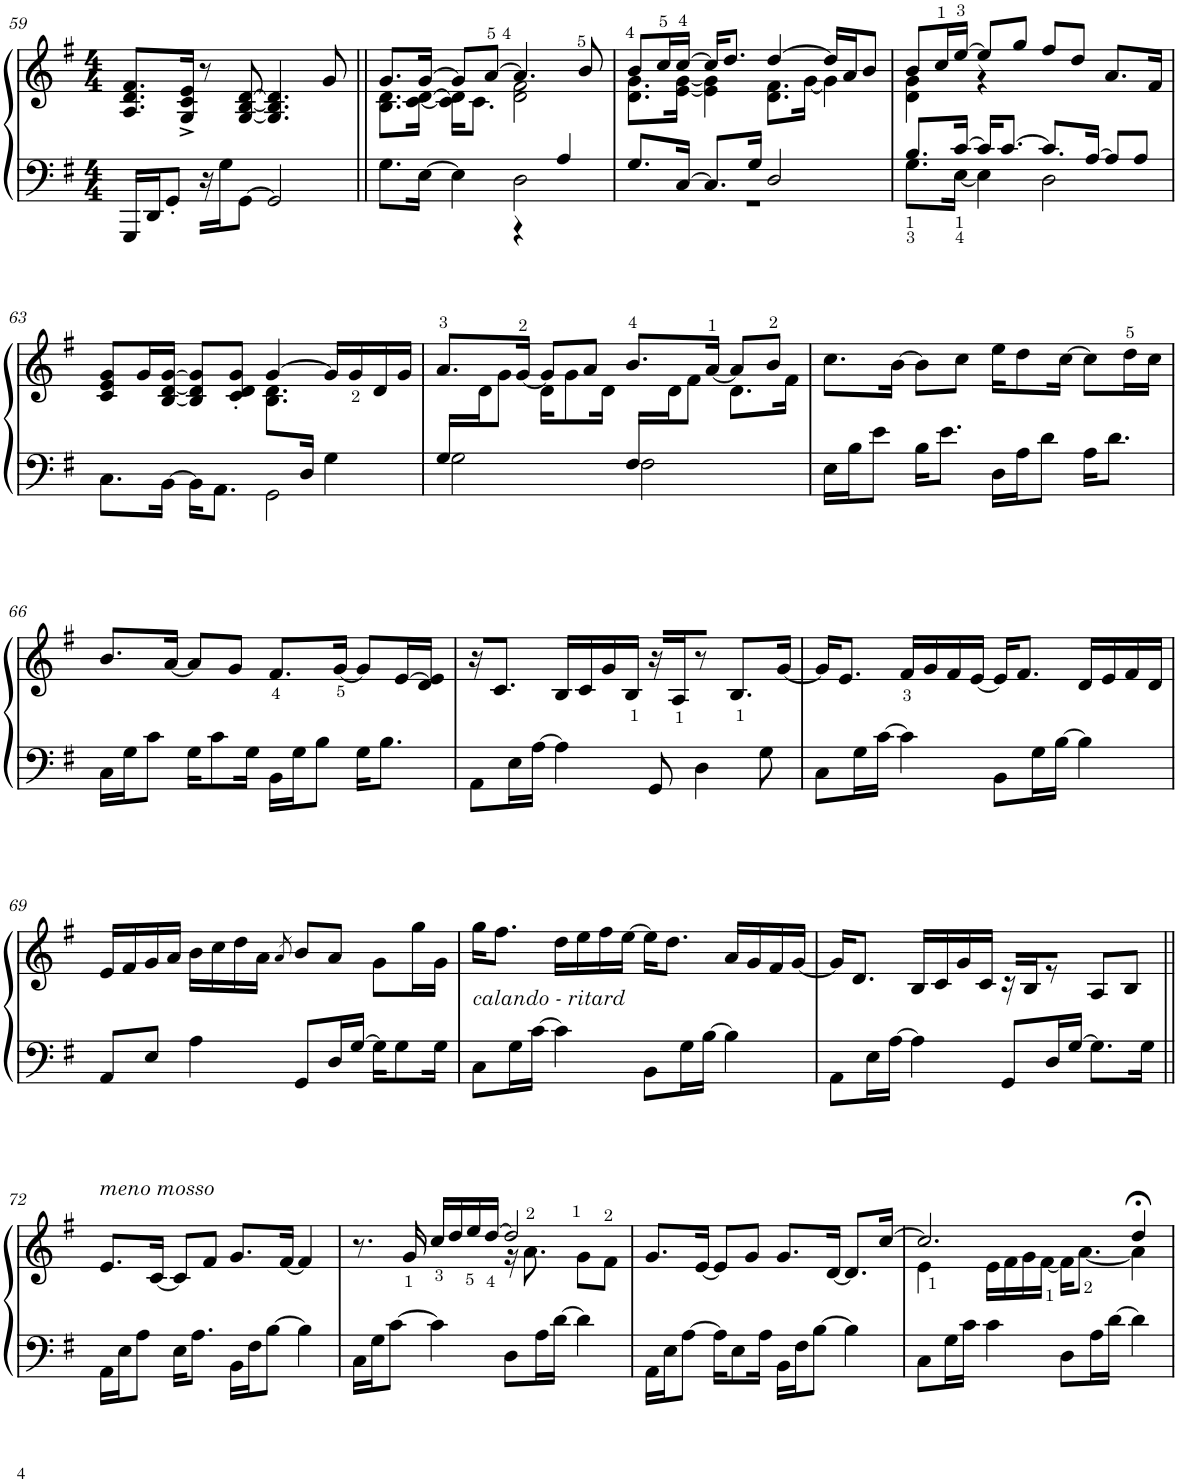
**kern	**kern
*part1	*part1
*staff2	*staff1
*I"Piano	*
*I'Pno.	*
!!LO:PB:g=z
*clefF4	*clefG2
*k[f#]	*k[f#]
*M4/4	*M4/4
=59	=59
16GGG/LL	8.A/ 8.d/ 8.f#/L
16DD/J	.
8GG'/J	.
.	16G/^ 16c/^ 16e/^Jk
16r	8r
16G\J	.
[8GG\J	[8G/ [8B/ [8d/
2GG/]	4.G/] 4.B/] 4.d/]
.	8g/
=60||	=60||
*^	*^
8.G\L	2ryy	8.g/L	8.B\ 8.d\L
[16E\Jk	.	[>16g/Jk	[16c\ [>16d\Jk
4E\]	.	8g/L]	16c\] 16d\]KL
.	.	.	8.c\J
.	.	8a/J	.
2D\	4r	4.a/]	2d\ 2f#\
.	4A/	.	.
.	.	8b/	.
=61	=61	=61	=61
8.G/L	1r	8b/L	8.d\ 8.g\L
.	.	16cc/L	.
[16C/Jk	.	[>16cc/JJ	[16e\ [16g\Jk
8.C/L]	.	16cc/KL]	4e\] 4g\]
.	.	8.dd/J	.
16G/Jk	.	.	.
2D/	.	[4dd/	8.d\ 8.f#\L
.	.	.	[16g\Jk
.	.	16dd/LL]	4g\]
.	.	16a/J	.
.	.	8b/J	.
=62	=62	=62	=62
*	*^	*	*
2ryy	8.B/L	8.G\L	8b/L	4d\ 4g\
.	.	.	16cc/L	.
.	[16c/Jk	[16E\Jk	[>16ee/JJ	.
.	16c/KL]	4E\]	8ee/L]	4r
.	[8.c/J	.	.	.
.	.	.	8gg/J	.
8.c/L]	2ryy	2D\	8ff#/L	2ryy
.	.	.	8dd/J	.
[16A/Jk	.	.	.	.
8A/L]	.	.	8.a/L	.
8A/J	.	.	.	.
.	.	.	16f#/Jk	.
*	*v	*v	*	*
!!LO:LB:g=z	!!
=63	=63	=63	=63
8.ryy	8.C\L	8c/ 8e/ 8g/L	2ryy
.	.	16g/L	.
.	[16BB\Jk	[16B/ [16d/ [16g/JJ	.
.	16BB\KL]	8B/] 8d/] 8g/]L	.
.	8.AA\J	.	.
.	.	8c/' 8d/' 8g/'J	.
.	2GG\	[4g/	8.B\ 8.d\L
16D/Jk	.	.	4ryy
4G\	.	16g/LL]	.
.	.	16g/	.
.	.	16d/	.
.	.	16g/JJ	16ryy
=64	=64	=64	=64
16G/LL	2G\	8.a/L	16ryy
4..ryy	.	.	16d\J
.	.	.	8g\J
.	.	[16g/Jk	.
.	.	8g/L]	16d\KL
.	.	.	8g\
.	.	8a/J	.
.	.	.	16d\Jk
16F#/LL	2F#\	8.b/L	16ryy
4..ryy	.	.	16d\J
.	.	.	8f#\J
.	.	[16a/Jk	.
.	.	8a/L]	8.d\L
.	.	8b/J	.
.	.	.	16f#\Jk
*v	*v	*	*
*	*v	*v
=65	=65
16E\LL	8.cc\L
16B\J	.
8e\J	.
.	[16b\Jk
16B\KL	8b\L]
8.e\J	.
.	8cc\J
16D\LL	16ee\KL
16A\J	8dd\
8d\J	.
.	[16cc\Jk
16A\KL	8cc\L]
8.d\J	.
.	16dd\L
.	16cc\JJ
!!LO:LB:g=z
=66	=66
16C\LL	8.b/L
16G\J	.
8c\J	.
.	[16a/Jk
16G\KL	8a/L]
8c\	.
.	8g/J
16G\Jk	.
16BB\LL	8.f#/L
16G\J	.
8B\J	.
.	[16g/Jk
16G\KL	8g/L]
8.B\J	.
.	[>16e/L
.	16d/ 16e/]JJ
=67	=67
8AA\L	16r
.	8.c/J
16E\L	.
[16A\JJ	.
4A\]	16B/LL
.	16c/
.	16g/
.	16B/JJ
8GG/	16r
.	16A/J
4D\	8r
.	8.B/L
8G\	.
.	[16g/Jk
=68	=68
8C\L	16g/KL]
.	8.e/J
16G\L	.
[16c\JJ	.
4c\]	16f#/LL
.	16g/
.	16f#/
.	[16e/JJ
8BB\L	16e/KL]
.	8.f#/J
16G\L	.
[16B\JJ	.
4B\]	16d/LL
.	16e/
.	16f#/
.	16d/JJ
!!LO:LB:g=z
=69	=69
8AA/L	16e/LL
.	16f#/
8E/J	16g/
.	16a/JJ
4A\	16b\LL
.	16cc\
.	16dd\
.	16a\JJ
.	8qa/
8GG/L	8b/L
16D/L	8a/J
[16G/JJ	.
16G\KL]	8g\L
8G\	.
.	16gg\L
16G\Jk	16g\JJ
=70	=70
!	!LO:TX:b:i:t=calando - ritard
8C\L	16gg\KL
.	8.ff#\J
16G\L	.
[16c\JJ	.
4c\]	16dd\LL
.	16ee\
.	16ff#\
.	[16ee\JJ
8BB\L	16ee\KL]
.	8.dd\J
16G\L	.
[16B\JJ	.
4B\]	16a/LL
.	16g/
.	16f#/
.	[16g/JJ
=71	=71
8AA\L	16g/KL]
.	8.d/J
16E\L	.
[16A\JJ	.
4A\]	16B/LL
.	16c/
.	16g/
.	16c/JJ
8GG/L	16r
.	16B/J
16D/L	8r
[16G/JJ	.
8.G\L]	8A/L
.	8B/J
16G\Jk	.
!!LO:LB:g=z
=72||	=72||
!	!LO:TX:a:i:t=meno mosso
16AA\LL	8.e/L
16E\J	.
8A\J	.
.	[16c/Jk
16E\KL	8c/L]
8.A\J	.
.	8f#/J
16BB\LL	8.g/L
16F#\J	.
[8B\J	.
.	[16f#/Jk
4B\]	4f#/]
=73	=73
*	*^
16C\LL	8.r	2ryy
16G\J	.	.
[8c\J	.	.
.	16g/	.
4c\]	16cc/LL	.
.	16dd/	.
.	16ee/	.
.	[16dd/JJ	.
8D\L	2dd/]	16r
.	.	8.a\
16A\L	.	.
[16d\JJ	.	.
4d\]	.	8g\L
.	.	8f#\J
*	*v	*v
=74	=74
16AA\LL	8.g/L
16E\J	.
[8A\J	.
.	[16e/Jk
16A\KL]	8e/L]
8E\	.
.	8g/J
16A\Jk	.
16BB\LL	8.g/L
16F#\J	.
[8B\J	.
.	[16d/Jk
4B\]	8.d/L]
.	[16cc/Jk
=75	=75
*	*^
8C\L	2.cc/]	4e\
16G\L	.	.
16c\JJ	.	.
4c\	.	16e\LL
.	.	16f#\
.	.	16g\
.	.	[16f#\JJ
8D\L	.	16f#\KL]
.	.	[8.a\J
16A\L	.	.
[16d\JJ	.	.
4d\]	4dd;</	4a\]
*	*v	*v
=	=
*-	*-
